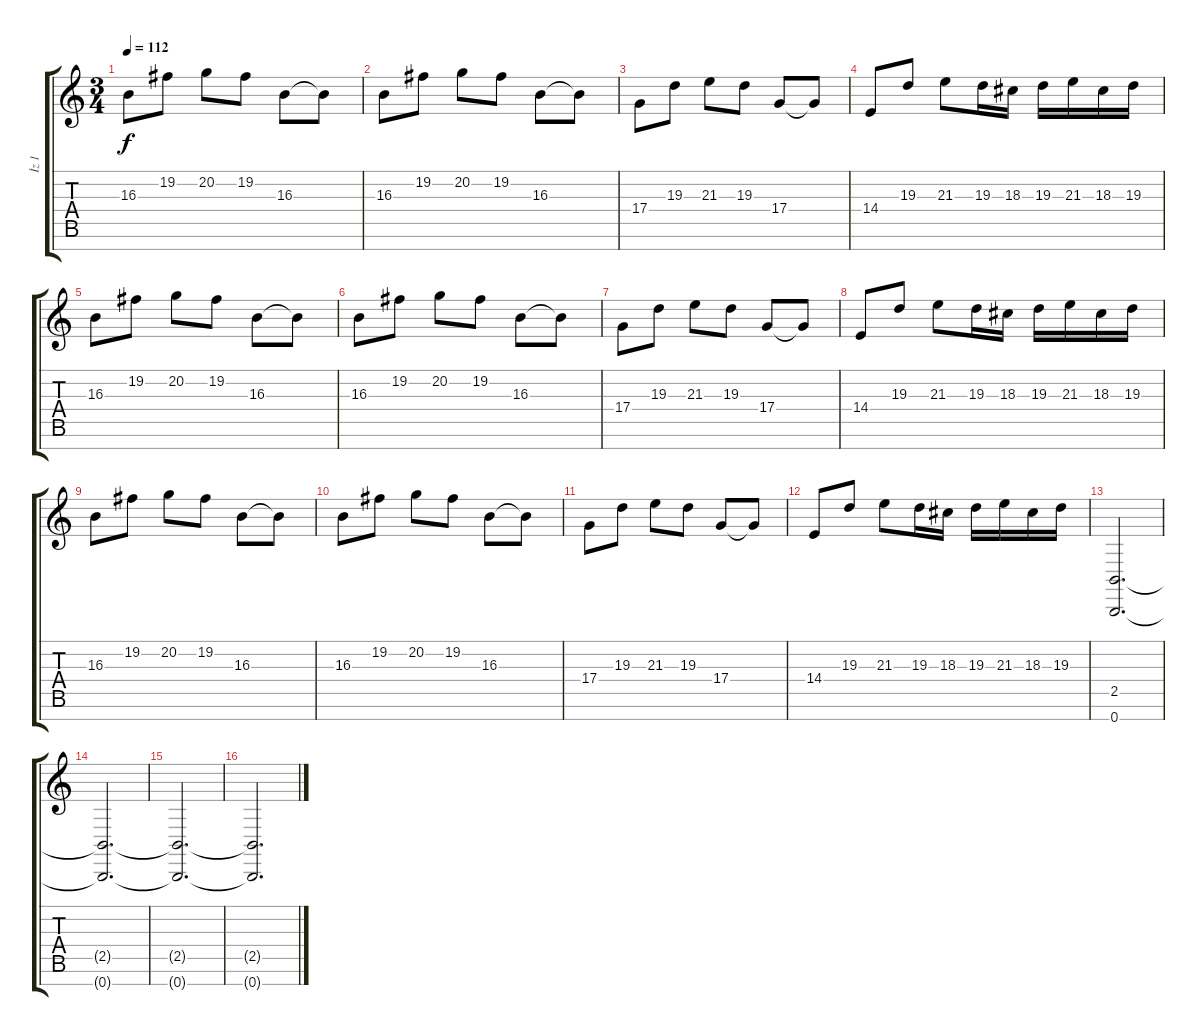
\track ("İz 1" "İz 1") {instrument stringensemble1}
\staff {score tabs}
\tuning (E4 B3 G3 D3 A2 E2 B1) {hide}
\ts (3 4)
\tempo 112
\clef g2
\ks c
16.3.8{dy f volume 15 instrument stringensemble1} 19.2.8 20.2.8 19.2.8 16.3.8 16.3{t}.8 |
16.3.8{volume 15 instrument stringensemble1} 19.2.8 20.2.8 19.2.8 16.3.8 16.3{t}.8 |
17.4.8 19.3.8 21.3.8 19.3.8 17.4.8 17.4{t}.8 |
14.4.8 19.3.8 21.3.8 19.3.16 18.3.16 19.3.16 21.3.16 18.3.16 19.3.16 |
16.3.8{volume 9 instrument stringensemble1} 19.2.8 20.2.8 19.2.8 16.3.8 16.3{t}.8 |
16.3.8{volume 9 instrument stringensemble1} 19.2.8 20.2.8 19.2.8 16.3.8 16.3{t}.8 |
17.4.8 19.3.8 21.3.8 19.3.8 17.4.8 17.4{t}.8 |
14.4.8 19.3.8 21.3.8 19.3.16 18.3.16 19.3.16 21.3.16 18.3.16 19.3.16 |
16.3.8 19.2.8 20.2.8 19.2.8 16.3.8 16.3{t}.8 |
16.3.8 19.2.8 20.2.8 19.2.8 16.3.8 16.3{t}.8 |
17.4.8 19.3.8 21.3.8 19.3.8 17.4.8 17.4{t}.8 |
14.4.8 19.3.8 21.3.8 19.3.16 18.3.16 19.3.16 21.3.16 18.3.16 19.3.16 |
(2.5 0.7).2{d} |
(2.5{t} 0.7{t}).2{d} |
(2.5{t} 0.7{t}).2{d} |
(2.5{t} 0.7{t}).2{d}
